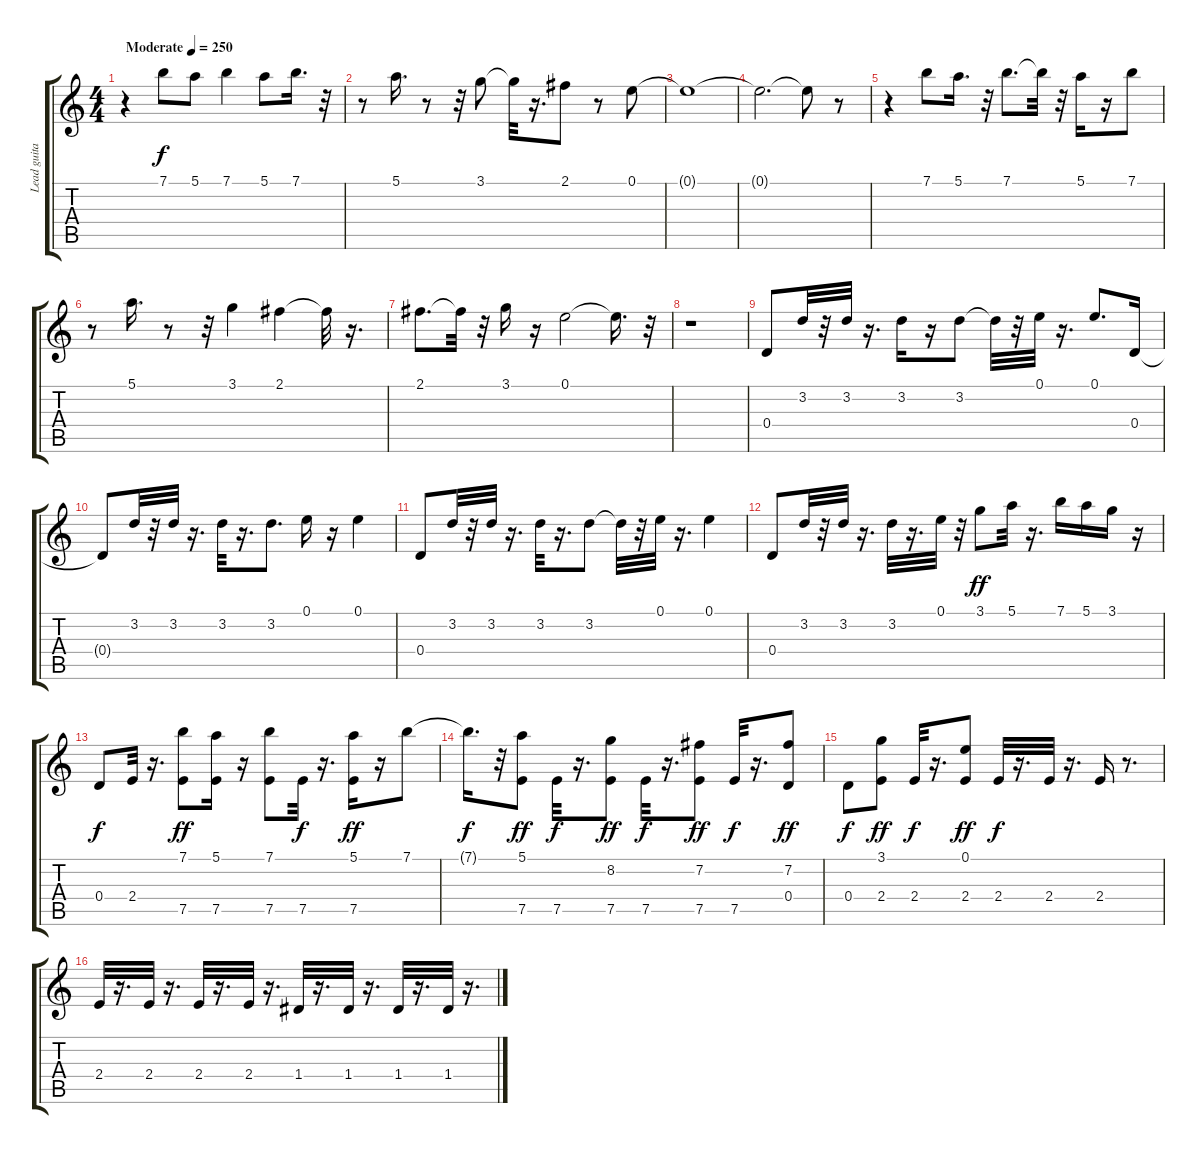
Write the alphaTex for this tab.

\track ("Lead guitar" "Lead guita") {instrument overdrivenguitar}
\staff {score tabs}
\tuning (E4 B3 G3 D3 A2 E2) {hide}
\ts (4 4)
\tempo (250 "Moderate")
\clef g2
\ks c
r.4{dy f instrument overdrivenguitar} 7.1.8 5.1.8 7.1.4 5.1.8 7.1.16{d} r.32 |
r.8 5.1.16{d} r.8 r.32 3.1.8 3.1{t}.32 r.16{d} 2.1.8 r.8 0.1.8 |
0.1{t}.1 |
0.1{t}.2{d} 0.1{t}.8 r.8 |
r.4 7.1.8 5.1.16{d} r.32 7.1.8{d} 7.1{t}.32 r.32 5.1.16 r.16 7.1.8 |
r.8 5.1.16{d} r.8 r.32 3.1.4 2.1.4 2.1{t}.32 r.16{d} |
2.1.8{d} 2.1{t}.32 r.32 3.1.16 r.16 0.1.2 0.1{t}.16{d} r.32 |
r.1 |
0.4.8 3.2.32 r.32 3.2.32 r.16{d} 3.2.16 r.16 3.2.8 3.2{t}.32 r.32 0.1.32 r.16{d} 0.1.8{d} 0.4.16 |
0.4{t}.8 3.2.32 r.32 3.2.32 r.16{d} 3.2.32 r.16{d} 3.2.8{d} 0.1.16 r.16 0.1.4 |
0.4.8 3.2.32 r.32 3.2.32 r.16{d} 3.2.32 r.16{d} 3.2.8 3.2{t}.32 r.32 0.1.32 r.16{d} 0.1.4 |
0.4.8 3.2.32 r.32 3.2.32 r.16{d} 3.2.32 r.16{d} 0.1.32 r.32 3.1.8{dy ff} 5.1.32 r.16{d} 7.1.16 5.1.16 3.1.16 r.16 |
0.4.8{dy f} 2.4.32 r.16{d} (7.1 7.5).8{dy ff} (5.1 7.5).16 r.16 (7.1 7.5).8 7.5.32{dy f} r.16{d} (5.1 7.5).16{dy ff} r.16 7.1.8 |
7.1{t}.16{d dy f} r.32 (5.1 7.5).8{dy ff} 7.5.32{dy f} r.16{d} (8.2 7.5).8{dy ff} 7.5.32{dy f} r.16{d} (7.2 7.5).8{dy ff} 7.5.32{dy f} r.16{d} (7.2 0.4).8{dy ff} |
0.4.8{dy f} (3.1 2.4).8{dy ff} 2.4.32{dy f} r.16{d} (0.1 2.4).8{dy ff} 2.4.32{dy f} r.16{d} 2.4.32 r.16{d} 2.4.16 r.8{d} |
2.4.32 r.16{d} 2.4.32 r.16{d} 2.4.32 r.16{d} 2.4.32 r.16{d} 1.4.32 r.16{d} 1.4.32 r.16{d} 1.4.32 r.16{d} 1.4.32 r.16{d}
